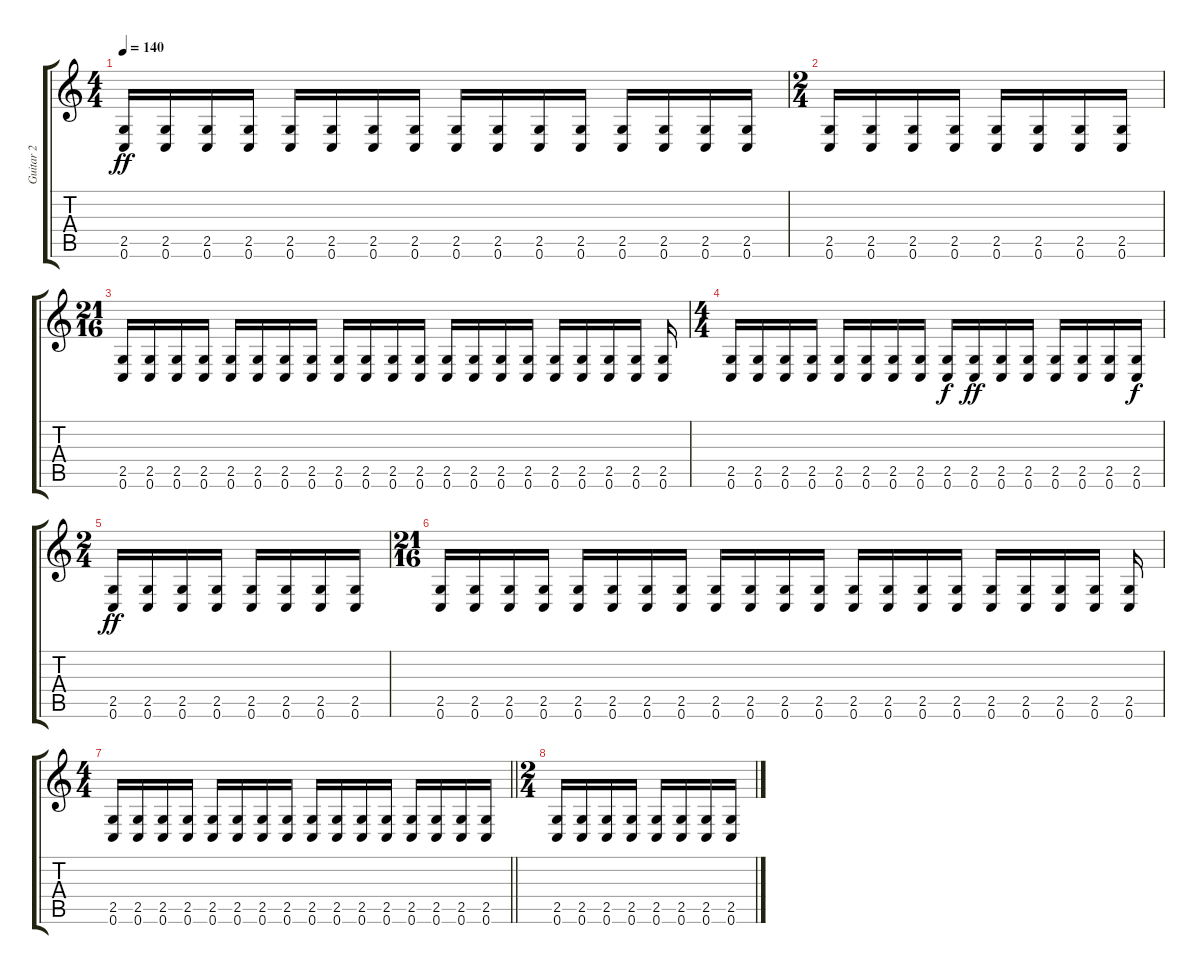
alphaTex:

\track ("Guitar 2" "Guitar 2") {instrument distortionguitar}
\staff {score tabs}
\tuning (C4 G3 Eb3 Bb2 F2 C2) {hide}
\ts (4 4)
\tempo 140
\clef g2
\ks c
(2.5 0.6).16{dy ff} (2.5 0.6).16 (2.5 0.6).16 (2.5 0.6).16 (2.5 0.6).16 (2.5 0.6).16 (2.5 0.6).16 (2.5 0.6).16 (2.5 0.6).16 (2.5 0.6).16 (2.5 0.6).16 (2.5 0.6).16 (2.5 0.6).16 (2.5 0.6).16 (2.5 0.6).16 (2.5 0.6).16 |
\ts (2 4)
(2.5 0.6).16 (2.5 0.6).16 (2.5 0.6).16 (2.5 0.6).16 (2.5 0.6).16 (2.5 0.6).16 (2.5 0.6).16 (2.5 0.6).16 |
\ts (21 16)
(2.5 0.6).16 (2.5 0.6).16 (2.5 0.6).16 (2.5 0.6).16 (2.5 0.6).16 (2.5 0.6).16 (2.5 0.6).16 (2.5 0.6).16 (2.5 0.6).16 (2.5 0.6).16 (2.5 0.6).16 (2.5 0.6).16 (2.5 0.6).16 (2.5 0.6).16 (2.5 0.6).16 (2.5 0.6).16 (2.5 0.6).16 (2.5 0.6).16 (2.5 0.6).16 (2.5 0.6).16 (2.5 0.6).16 |
\ts (4 4)
(2.5 0.6).16 (2.5 0.6).16 (2.5 0.6).16 (2.5 0.6).16 (2.5 0.6).16 (2.5 0.6).16 (2.5 0.6).16 (2.5 0.6).16 (2.5 0.6).16{dy f} (2.5 0.6).16{dy ff} (2.5 0.6).16 (2.5 0.6).16 (2.5 0.6).16 (2.5 0.6).16 (2.5 0.6).16 (2.5 0.6).16{dy f} |
\ts (2 4)
(2.5 0.6).16{dy ff} (2.5 0.6).16 (2.5 0.6).16 (2.5 0.6).16 (2.5 0.6).16 (2.5 0.6).16 (2.5 0.6).16 (2.5 0.6).16 |
\ts (21 16)
(2.5 0.6).16 (2.5 0.6).16 (2.5 0.6).16 (2.5 0.6).16 (2.5 0.6).16 (2.5 0.6).16 (2.5 0.6).16 (2.5 0.6).16 (2.5 0.6).16 (2.5 0.6).16 (2.5 0.6).16 (2.5 0.6).16 (2.5 0.6).16 (2.5 0.6).16 (2.5 0.6).16 (2.5 0.6).16 (2.5 0.6).16 (2.5 0.6).16 (2.5 0.6).16 (2.5 0.6).16 (2.5 0.6).16 |
\ts (4 4)
\barLineRight lightlight
(2.5 0.6).16 (2.5 0.6).16 (2.5 0.6).16 (2.5 0.6).16 (2.5 0.6).16 (2.5 0.6).16 (2.5 0.6).16 (2.5 0.6).16 (2.5 0.6).16 (2.5 0.6).16 (2.5 0.6).16 (2.5 0.6).16 (2.5 0.6).16 (2.5 0.6).16 (2.5 0.6).16 (2.5 0.6).16 |
\ts (2 4)
(2.5 0.6).16 (2.5 0.6).16 (2.5 0.6).16 (2.5 0.6).16 (2.5 0.6).16 (2.5 0.6).16 (2.5 0.6).16 (2.5 0.6).16
